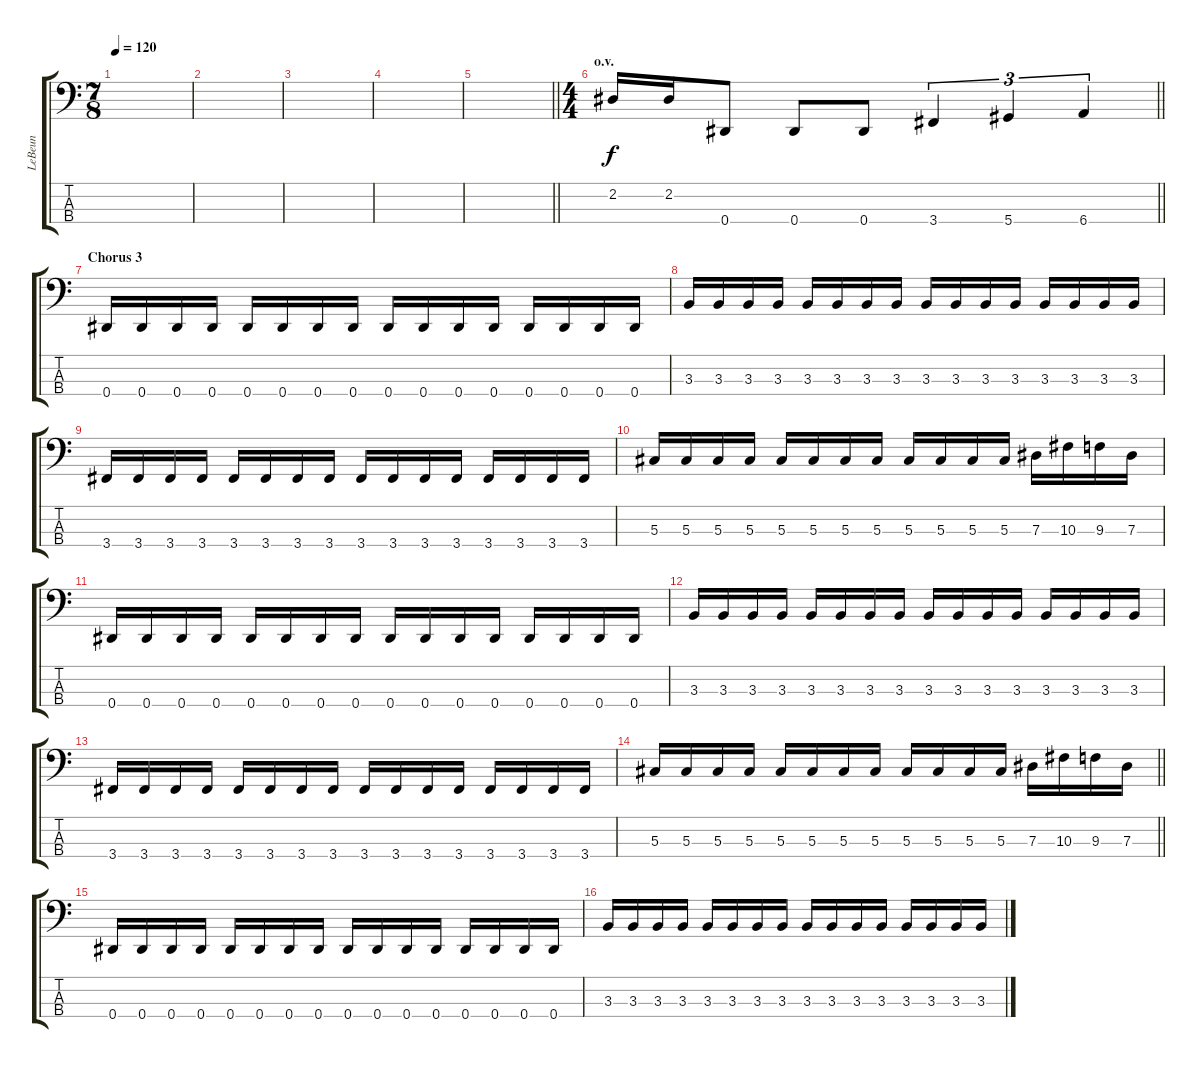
\track ("LeBeun" "LeBeun") {instrument electricbassfinger}
\staff {score tabs}
\tuning (Gb2 Db2 Ab1 Eb1) {hide}
\ts (7 8)
\tempo 120
\clef f4
\ks c
|
|
|
|
\barLineRight lightlight
|
\ts (4 4)
\section ("" "o.v.")
\barLineRight lightlight
2.2.16 2.2.16 0.4.8 0.4.8 0.4.8 3.4.4{tu (3 2)} 5.4.4{tu (3 2)} 6.4.4{tu (3 2)} |
\section ("" "Chorus 3")
0.4.16 0.4.16 0.4.16 0.4.16 0.4.16 0.4.16 0.4.16 0.4.16 0.4.16 0.4.16 0.4.16 0.4.16 0.4.16 0.4.16 0.4.16 0.4.16 |
3.3.16 3.3.16 3.3.16 3.3.16 3.3.16 3.3.16 3.3.16 3.3.16 3.3.16 3.3.16 3.3.16 3.3.16 3.3.16 3.3.16 3.3.16 3.3.16 |
3.4.16 3.4.16 3.4.16 3.4.16 3.4.16 3.4.16 3.4.16 3.4.16 3.4.16 3.4.16 3.4.16 3.4.16 3.4.16 3.4.16 3.4.16 3.4.16 |
5.3.16 5.3.16 5.3.16 5.3.16 5.3.16 5.3.16 5.3.16 5.3.16 5.3.16 5.3.16 5.3.16 5.3.16 7.3.16 10.3.16 9.3.16 7.3.16 |
0.4.16 0.4.16 0.4.16 0.4.16 0.4.16 0.4.16 0.4.16 0.4.16 0.4.16 0.4.16 0.4.16 0.4.16 0.4.16 0.4.16 0.4.16 0.4.16 |
3.3.16 3.3.16 3.3.16 3.3.16 3.3.16 3.3.16 3.3.16 3.3.16 3.3.16 3.3.16 3.3.16 3.3.16 3.3.16 3.3.16 3.3.16 3.3.16 |
3.4.16 3.4.16 3.4.16 3.4.16 3.4.16 3.4.16 3.4.16 3.4.16 3.4.16 3.4.16 3.4.16 3.4.16 3.4.16 3.4.16 3.4.16 3.4.16 |
\barLineRight lightlight
5.3.16 5.3.16 5.3.16 5.3.16 5.3.16 5.3.16 5.3.16 5.3.16 5.3.16 5.3.16 5.3.16 5.3.16 7.3.16 10.3.16 9.3.16 7.3.16 |
0.4.16 0.4.16 0.4.16 0.4.16 0.4.16 0.4.16 0.4.16 0.4.16 0.4.16 0.4.16 0.4.16 0.4.16 0.4.16 0.4.16 0.4.16 0.4.16 |
3.3.16 3.3.16 3.3.16 3.3.16 3.3.16 3.3.16 3.3.16 3.3.16 3.3.16 3.3.16 3.3.16 3.3.16 3.3.16 3.3.16 3.3.16 3.3.16
